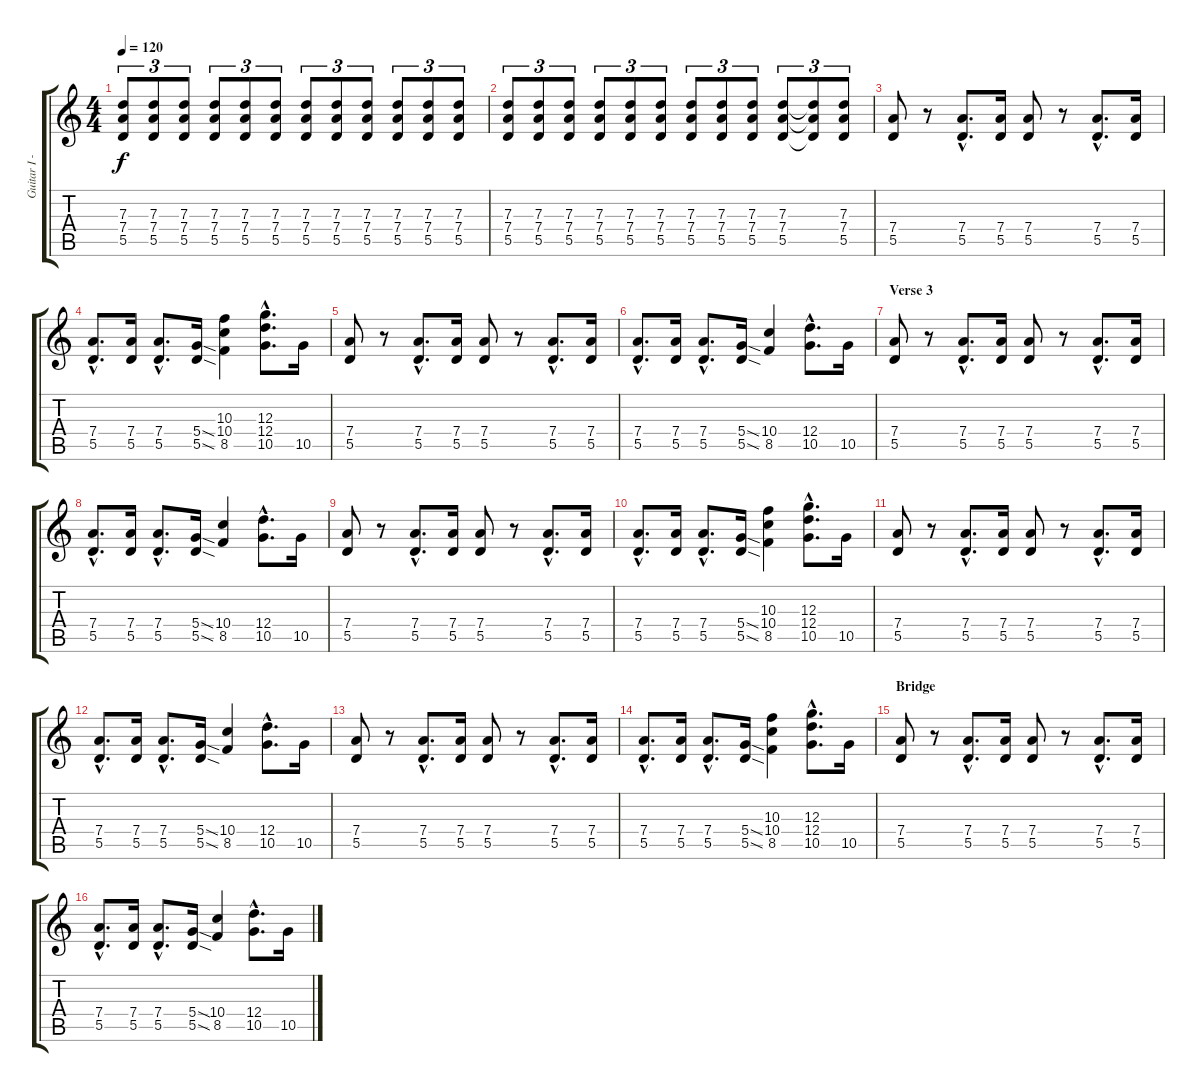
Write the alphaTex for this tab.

\track ("Guitar I - Rytm (Right)" "Guitar I -") {instrument distortionguitar}
\staff {score tabs}
\tuning (E4 B3 G3 D3 A2 E2) {hide}
\ts (4 4)
\tempo 120
\clef g2
\ks c
(7.3 7.4 5.5).8{tu (3 2) dy f} (7.3 7.4 5.5).8{tu (3 2)} (7.3 7.4 5.5).8{tu (3 2)} (7.3 7.4 5.5).8{tu (3 2)} (7.3 7.4 5.5).8{tu (3 2)} (7.3 7.4 5.5).8{tu (3 2)} (7.3 7.4 5.5).8{tu (3 2)} (7.3 7.4 5.5).8{tu (3 2)} (7.3 7.4 5.5).8{tu (3 2)} (7.3 7.4 5.5).8{tu (3 2)} (7.3 7.4 5.5).8{tu (3 2)} (7.3 7.4 5.5).8{tu (3 2)} |
(7.3 7.4 5.5).8{tu (3 2)} (7.3 7.4 5.5).8{tu (3 2)} (7.3 7.4 5.5).8{tu (3 2)} (7.3 7.4 5.5).8{tu (3 2)} (7.3 7.4 5.5).8{tu (3 2)} (7.3 7.4 5.5).8{tu (3 2)} (7.3 7.4 5.5).8{tu (3 2)} (7.3 7.4 5.5).8{tu (3 2)} (7.3 7.4 5.5).8{tu (3 2)} (7.3 7.4 5.5).8{tu (3 2)} (7.3{t} 7.4{t} 5.5{t}).8{tu (3 2)} (7.3 7.4 5.5).8{tu (3 2)} |
(7.4 5.5).8{volume 13} r.8 (7.4{hac} 5.5{hac}).8{d} (7.4 5.5).16 (7.4 5.5).8 r.8 (7.4{hac} 5.5{hac}).8{d} (7.4 5.5).16 |
(7.4{hac} 5.5{hac}).8{d} (7.4 5.5).16 (7.4{hac} 5.5{hac}).8{d} (5.4{sod} 5.5{sod}).16 (10.3 10.4 8.5).4 (12.3{hac} 12.4{hac} 10.5{hac}).8{d} 10.5.16 |
(7.4 5.5).8 r.8 (7.4{hac} 5.5{hac}).8{d} (7.4 5.5).16 (7.4 5.5).8 r.8 (7.4{hac} 5.5{hac}).8{d} (7.4 5.5).16 |
(7.4{hac} 5.5{hac}).8{d} (7.4 5.5).16 (7.4{hac} 5.5{hac}).8{d} (5.4{sod} 5.5{sod}).16 (10.4 8.5).4 (12.4{hac} 10.5{hac}).8{d} 10.5.16 |
\section ("" "Verse 3")
(7.4 5.5).8 r.8 (7.4{hac} 5.5{hac}).8{d} (7.4 5.5).16 (7.4 5.5).8 r.8 (7.4{hac} 5.5{hac}).8{d} (7.4 5.5).16 |
(7.4{hac} 5.5{hac}).8{d} (7.4 5.5).16 (7.4{hac} 5.5{hac}).8{d} (5.4{sod} 5.5{sod}).16 (10.4 8.5).4 (12.4{hac} 10.5{hac}).8{d} 10.5.16 |
(7.4 5.5).8 r.8 (7.4{hac} 5.5{hac}).8{d} (7.4 5.5).16 (7.4 5.5).8 r.8 (7.4{hac} 5.5{hac}).8{d} (7.4 5.5).16 |
(7.4{hac} 5.5{hac}).8{d} (7.4 5.5).16 (7.4{hac} 5.5{hac}).8{d} (5.4{sod} 5.5{sod}).16 (10.3 10.4 8.5).4 (12.3{hac} 12.4{hac} 10.5{hac}).8{d} 10.5.16 |
(7.4 5.5).8 r.8 (7.4{hac} 5.5{hac}).8{d} (7.4 5.5).16 (7.4 5.5).8 r.8 (7.4{hac} 5.5{hac}).8{d} (7.4 5.5).16 |
(7.4{hac} 5.5{hac}).8{d} (7.4 5.5).16 (7.4{hac} 5.5{hac}).8{d} (5.4{sod} 5.5{sod}).16 (10.4 8.5).4 (12.4{hac} 10.5{hac}).8{d} 10.5.16 |
(7.4 5.5).8 r.8 (7.4{hac} 5.5{hac}).8{d} (7.4 5.5).16 (7.4 5.5).8 r.8 (7.4{hac} 5.5{hac}).8{d} (7.4 5.5).16 |
(7.4{hac} 5.5{hac}).8{d} (7.4 5.5).16 (7.4{hac} 5.5{hac}).8{d} (5.4{sod} 5.5{sod}).16 (10.3 10.4 8.5).4 (12.3{hac} 12.4{hac} 10.5{hac}).8{d} 10.5.16 |
\section ("" "Bridge")
(7.4 5.5).8 r.8 (7.4{hac} 5.5{hac}).8{d} (7.4 5.5).16 (7.4 5.5).8 r.8 (7.4{hac} 5.5{hac}).8{d} (7.4 5.5).16 |
(7.4{hac} 5.5{hac}).8{d} (7.4 5.5).16 (7.4{hac} 5.5{hac}).8{d} (5.4{sod} 5.5{sod}).16 (10.4 8.5).4 (12.4{hac} 10.5{hac}).8{d} 10.5.16
